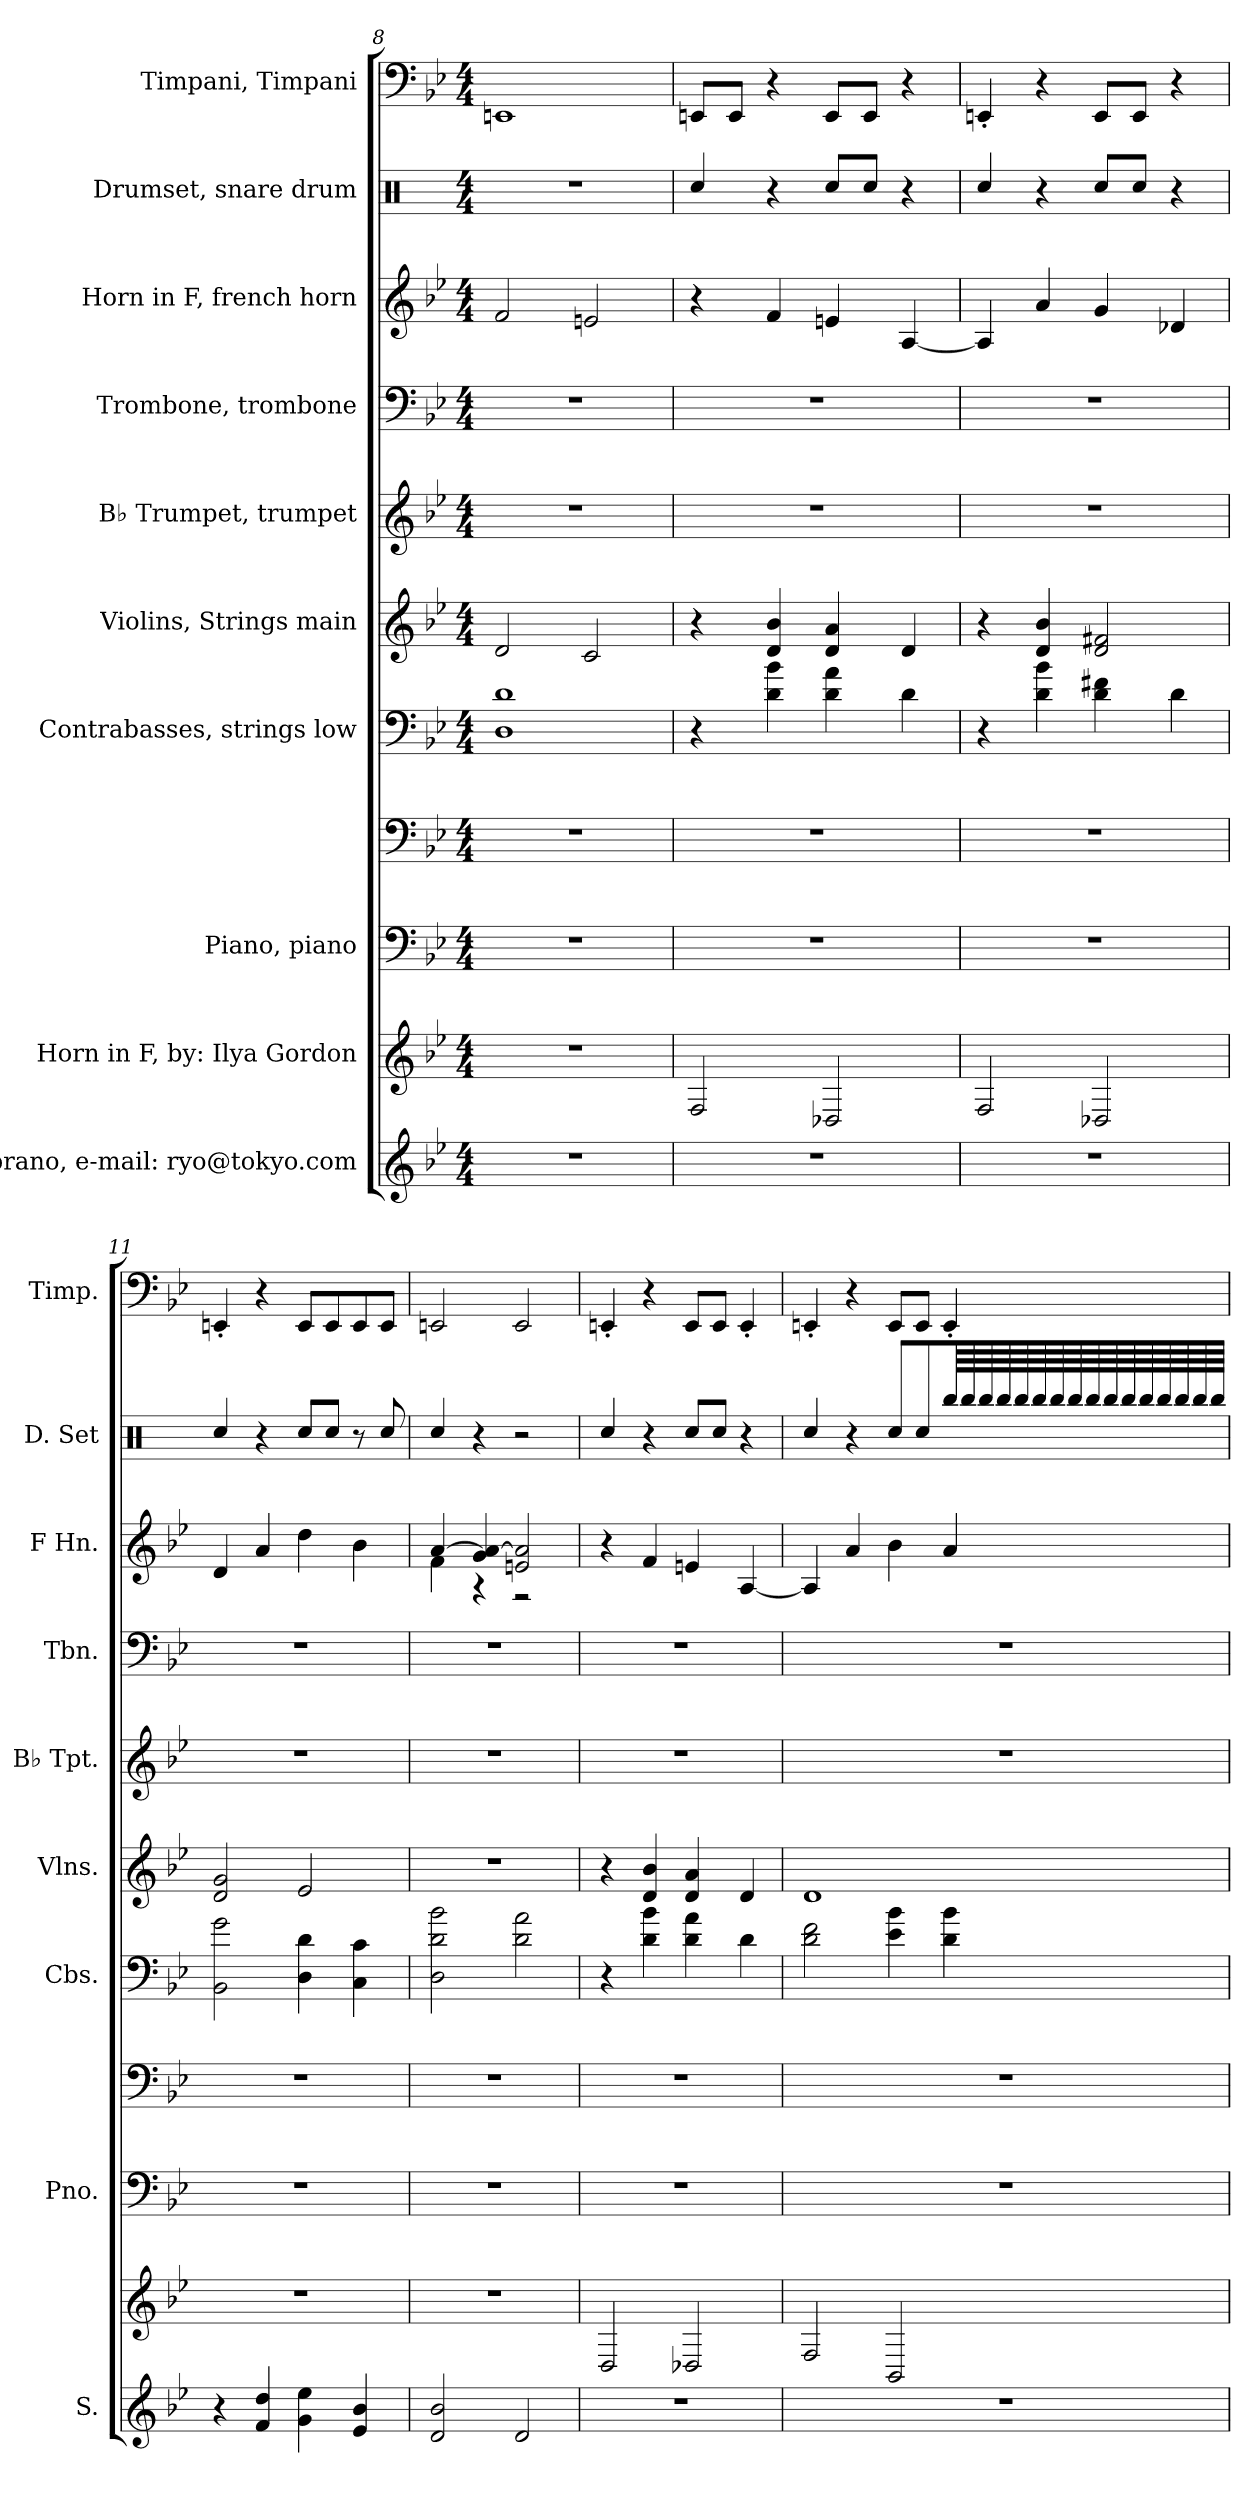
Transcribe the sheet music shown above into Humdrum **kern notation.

**kern	**kern	**kern	**kern	**kern	**kern	**kern	**kern	**kern	**kern	**kern
*part10	*part9	*part8	*part8	*part7	*part6	*part5	*part4	*part3	*part2	*part1
*staff11	*staff10	*staff9	*staff8	*staff7	*staff6	*staff5	*staff4	*staff3	*staff2	*staff1
*I"Soprano, e-mail: ryo@tokyo.com	*I"Horn in F, by: Ilya Gordon	*I"Piano, piano	*	*I"Contrabasses, strings low	*I"Violins, Strings main	*I"B♭ Trumpet, trumpet	*I"Trombone, trombone	*I"Horn in F, french horn	*I"Drumset, snare drum	*I"Timpani, Timpani
*I'S.	*	*I'Pno.	*	*I'Cbs.	*I'Vlns.	*I'B♭ Tpt.	*I'Tbn.	*I'F Hn.	*I'D. Set	*I'Timp.
*clefG2	*clefG2	*clefF4	*clefF4	*clefF4	*clefG2	*clefG2	*clefF4	*clefG2	*clefX	*clefF4
*	*ITrd4c7	*	*	*ITrd7c12	*	*ITrd1c2	*	*ITrd4c7	*	*
*k[b-e-]	*k[b-e-a-]	*k[b-e-]	*k[b-e-]	*k[b-e-]	*k[b-e-]	*k[b-e-a-d-]	*k[b-e-]	*k[b-e-a-]	*k[]	*k[b-e-]
*M4/4	*M4/4	*M4/4	*M4/4	*M4/4	*M4/4	*M4/4	*M4/4	*M4/4	*M4/4	*M4/4
=8	=8	=8	=8	=8	=8	=8	=8	=8	=8	=8
1r	1r	1r	1r	1DD 1D	2d/	1r	1r	2B-/	1r	1EEn
.	.	.	.	.	2c/	.	.	2An/	.	.
=9	=9	=9	=9	=9	=9	=9	=9	=9	=9	=9
1r	2BB-/	1r	1r	4r	4r	1r	1r	4r	4Rcc/	8EEn/L
.	.	.	.	.	.	.	.	.	.	8EE/J
.	.	.	.	4D\ 4B-\	4d/ 4b-/	.	.	4B-/	4r	4r
.	2GG-X/	.	.	4D\ 4A\	4d/ 4a/	.	.	4An/	8Rcc/L	8EE/L
.	.	.	.	.	.	.	.	.	8Rcc/J	8EE/J
.	.	.	.	4D\	4d/	.	.	[4D/	4r	4r
=10	=10	=10	=10	=10	=10	=10	=10	=10	=10	=10
1r	2BB-/	1r	1r	4r	4r	1r	1r	4D/]	4Rcc/	4EEn'/
.	.	.	.	4D\ 4B-\	4d/ 4b-/	.	.	4d/	4r	4r
.	2GG-X/	.	.	4D\ 4F#X\	2d/ 2f#X/	.	.	4c/	8Rcc/L	8EE/L
.	.	.	.	.	.	.	.	.	8Rcc/J	8EE/J
.	.	.	.	4D\	.	.	.	4G-X/	4r	4r
=11	=11	=11	=11	=11	=11	=11	=11	=11	=11	=11
4r	1r	1r	1r	2BBB-\ 2G\	2d/ 2g/	1r	1r	4G/	4Rcc/	4EEn'/
4f/ 4dd/	.	.	.	.	.	.	.	4d/	4r	4r
4g\ 4ee-\	.	.	.	4DD\ 4D\	2e-/	.	.	4g\	8Rcc/L	8EE/L
.	.	.	.	.	.	.	.	.	8Rcc/J	8EE/
4e-/ 4b-/	.	.	.	4CC\ 4C\	.	.	.	4e-\	8r	8EE/
.	.	.	.	.	.	.	.	.	8Rcc/	8EE/J
=12	=12	=12	=12	=12	=12	=12	=12	=12	=12	=12
*	*	*	*	*	*	*	*	*^	*	*
2d/ 2b-/	1r	1r	1r	2DD\ 2D\ 2B-\	1r	1r	1r	[4d/	4B-\	4Rcc/	2EEn/
.	.	.	.	.	.	.	.	4c/ 4d/_	4r	4r	.
2d/	.	.	.	2D\ 2A\	.	.	.	2An/ 2d/]	2r	2r	2EE/
*	*	*	*	*	*	*	*	*v	*v	*	*
!!LO:PB:g=z
=13	=13	=13	=13	=13	=13	=13	=13	=13	=13	=13
1r	2GG/	1r	1r	4r	4r	1r	1r	4r	4Rcc/	4EEn'/
.	.	.	.	4D\ 4B-\	4d/ 4b-/	.	.	4B-/	4r	4r
.	2GG-X/	.	.	4D\ 4A\	4d/ 4a/	.	.	4An/	8Rcc/L	8EE/L
.	.	.	.	.	.	.	.	.	8Rcc/J	8EE/J
.	.	.	.	4D\	4d/	.	.	[4D/	4r	4EE'/
=14	=14	=14	=14	=14	=14	=14	=14	=14	=14	=14
1r	2BB-/	1r	1r	2D\ 2F\	1d	1r	1r	4D/]	4Rcc/	4EEn'/
.	.	.	.	.	.	.	.	4d/	4r	4r
.	2EE-/	.	.	4E-\ 4B-\	.	.	.	4e-\	8Rcc/L	8EE/L
.	.	.	.	.	.	.	.	.	8Rcc/	8EE/J
.	.	.	.	4D\ 4B-\	.	.	.	4d/	64Rbb/LLL	4EE'/
.	.	.	.	.	.	.	.	.	64Rbb/	.
.	.	.	.	.	.	.	.	.	64Rbb/	.
.	.	.	.	.	.	.	.	.	64Rbb/	.
.	.	.	.	.	.	.	.	.	64Rbb/	.
.	.	.	.	.	.	.	.	.	64Rbb/	.
.	.	.	.	.	.	.	.	.	64Rbb/	.
.	.	.	.	.	.	.	.	.	64Rbb/	.
.	.	.	.	.	.	.	.	.	64Rbb/	.
.	.	.	.	.	.	.	.	.	64Rbb/	.
.	.	.	.	.	.	.	.	.	64Rbb/	.
.	.	.	.	.	.	.	.	.	64Rbb/	.
.	.	.	.	.	.	.	.	.	64Rbb/	.
.	.	.	.	.	.	.	.	.	64Rbb/	.
.	.	.	.	.	.	.	.	.	64Rbb/	.
.	.	.	.	.	.	.	.	.	64Rbb/JJJJ	.
=	=	=	=	=	=	=	=	=	=	=
*-	*-	*-	*-	*-	*-	*-	*-	*-	*-	*-
